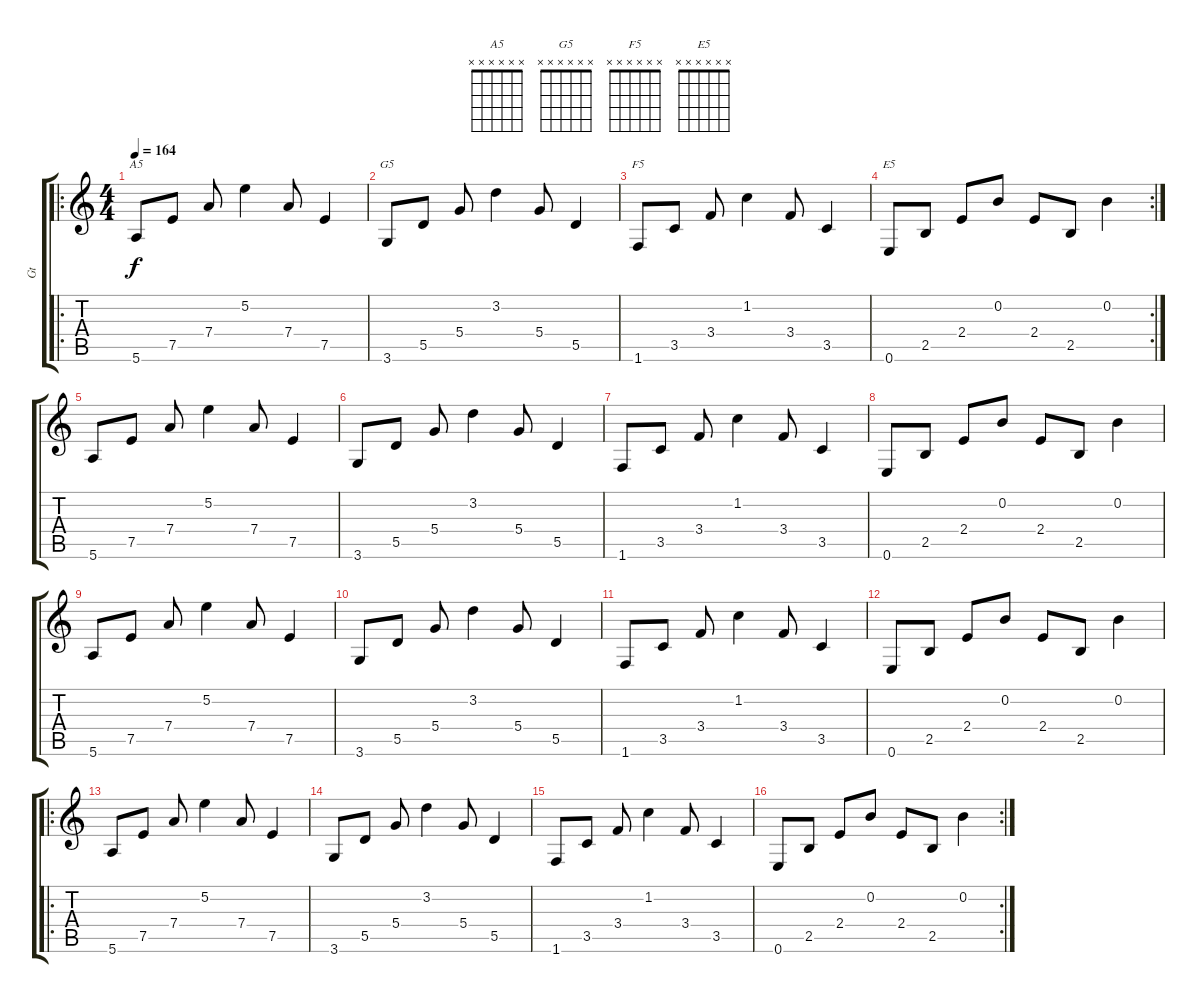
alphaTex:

\track ("Gt" "Gt") {instrument acousticguitarnylon}
\staff {score tabs}
\tuning (E4 B3 G3 D3 A2 E2) {hide}
\chord ("A5" x x x x x x)
\chord ("G5" x x x x x x)
\chord ("F5" x x x x x x)
\chord ("E5" x x x x x x)
\ro
\ts (4 4)
\tempo 164
\clef g2
\ks c
5.6.8{ch "A5" dy f} 7.5.8 7.4.8 5.2.4 7.4.8 7.5.4 |
3.6.8{ch "G5"} 5.5.8 5.4.8 3.2.4 5.4.8 5.5.4 |
1.6.8{ch "F5"} 3.5.8 3.4.8 1.2.4 3.4.8 3.5.4 |
\rc 2
0.6.8{ch "E5"} 2.5.8 2.4.8 0.2.8 2.4.8 2.5.8 0.2.4 |
5.6.8 7.5.8 7.4.8 5.2.4 7.4.8 7.5.4 |
3.6.8 5.5.8 5.4.8 3.2.4 5.4.8 5.5.4 |
1.6.8 3.5.8 3.4.8 1.2.4 3.4.8 3.5.4 |
0.6.8 2.5.8 2.4.8 0.2.8 2.4.8 2.5.8 0.2.4 |
5.6.8 7.5.8 7.4.8 5.2.4 7.4.8 7.5.4 |
3.6.8 5.5.8 5.4.8 3.2.4 5.4.8 5.5.4 |
1.6.8 3.5.8 3.4.8 1.2.4 3.4.8 3.5.4 |
0.6.8 2.5.8 2.4.8 0.2.8 2.4.8 2.5.8 0.2.4 |
\ro
5.6.8 7.5.8 7.4.8 5.2.4 7.4.8 7.5.4 |
3.6.8 5.5.8 5.4.8 3.2.4 5.4.8 5.5.4 |
1.6.8 3.5.8 3.4.8 1.2.4 3.4.8 3.5.4 |
\rc 2
0.6.8 2.5.8 2.4.8 0.2.8 2.4.8 2.5.8 0.2.4
